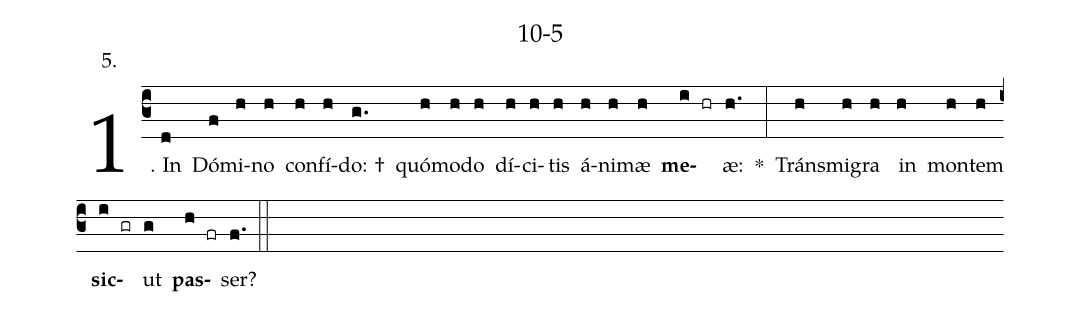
name: 10-5;
annotation: 5.;
%%
(c3)1. In(d) Dó(f)mi(h)no(h) con(h)fí(h)do: †(g.) quó(h)mo(h)do(h) dí(h)ci(h)tis(h) á(h)ni(h)mæ(h) <b>me</b>(i hr)æ:(h.) *(:) Tráns(h)mi(h)gra(h) in(h) mon(h)tem(h) <b>sic</b>(i gr)ut(g) <b>pas</b>(h fr)ser?(f.) (::)
